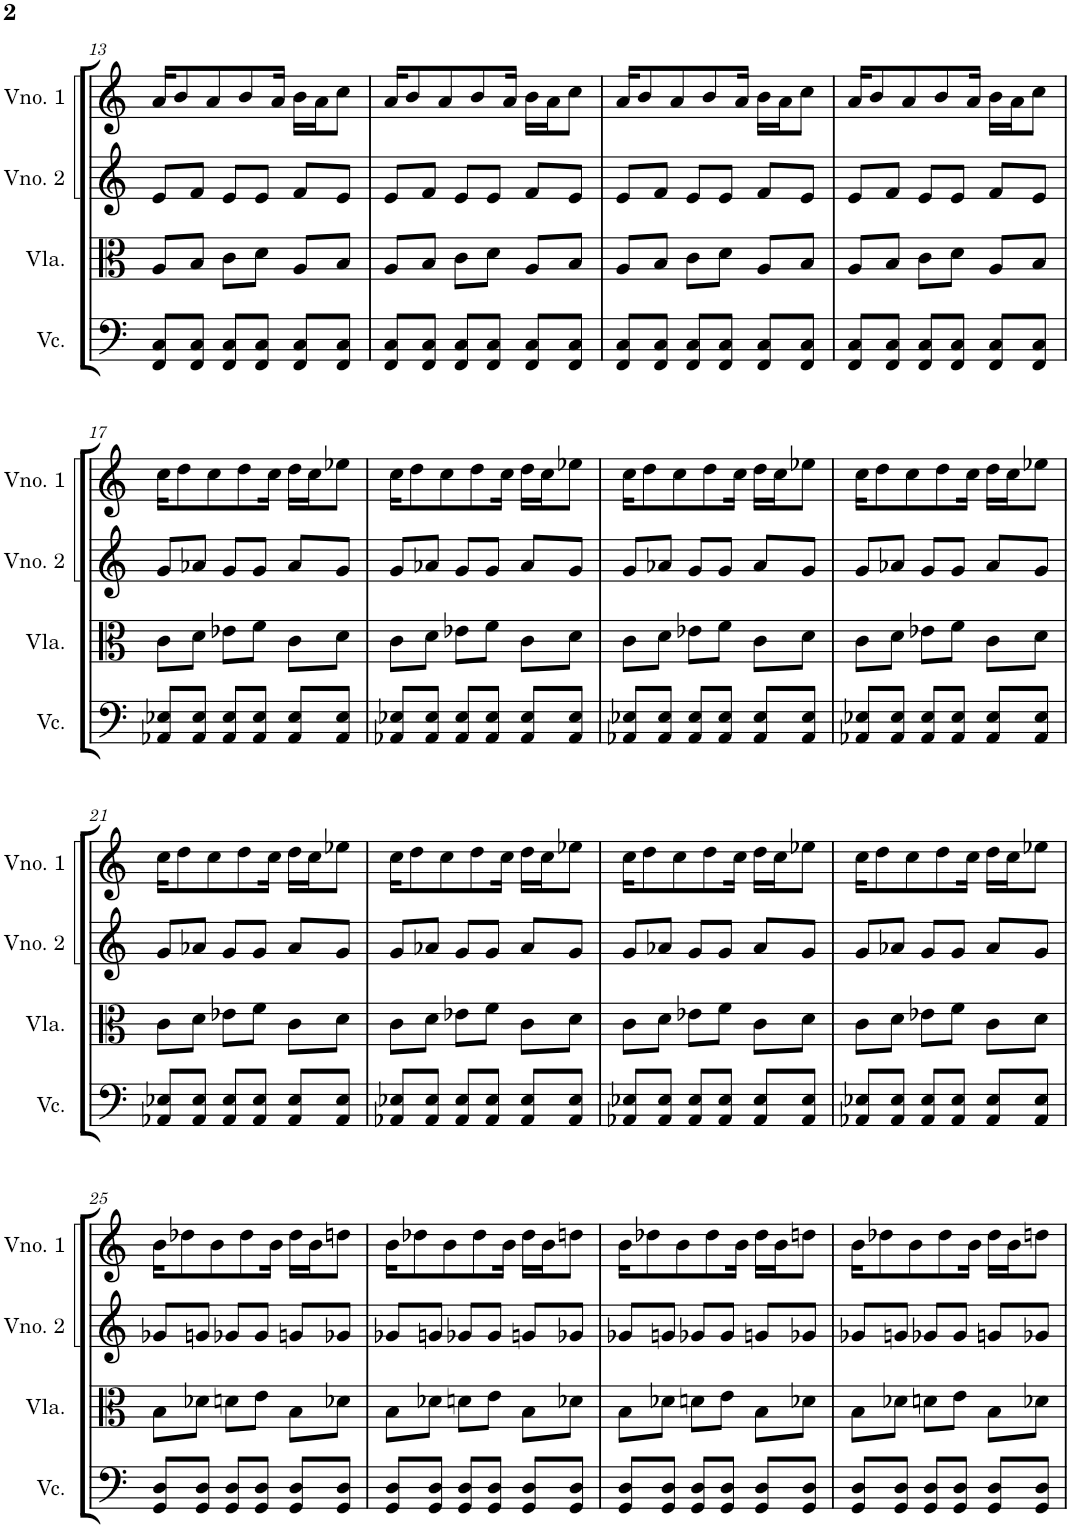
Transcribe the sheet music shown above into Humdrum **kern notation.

**kern	**kern	**kern	**kern
*part4	*part3	*part2	*part1
*staff4	*staff3	*staff2	*staff1
*I"Violoncelo	*I"Viola	*I"Violino 2	*I"Violino 1
*I'Vc.	*I'Vla.	*I'Vno. 2	*I'Vno. 1
!!LO:PB:g=z
*clefF4	*clefC3	*clefG2	*clefG2
*k[]	*k[]	*k[]	*k[]
*M3/4	*M3/4	*M3/4	*M3/4
=13	=13	=13	=13
8FF/ 8C/L	8A/L	8e/L	16a/KL
.	.	.	8b/
8FF/ 8C/J	8B/J	8f/J	.
.	.	.	8a/
8FF/ 8C/L	8c\L	8e/L	.
.	.	.	8b/
8FF/ 8C/J	8d\J	8e/J	.
.	.	.	16a/Jk
8FF/ 8C/L	8A/L	8f/L	16b\LL
.	.	.	16a\J
8FF/ 8C/J	8B/J	8e/J	8cc\J
=14	=14	=14	=14
8FF/ 8C/L	8A/L	8e/L	16a/KL
.	.	.	8b/
8FF/ 8C/J	8B/J	8f/J	.
.	.	.	8a/
8FF/ 8C/L	8c\L	8e/L	.
.	.	.	8b/
8FF/ 8C/J	8d\J	8e/J	.
.	.	.	16a/Jk
8FF/ 8C/L	8A/L	8f/L	16b\LL
.	.	.	16a\J
8FF/ 8C/J	8B/J	8e/J	8cc\J
=15	=15	=15	=15
8FF/ 8C/L	8A/L	8e/L	16a/KL
.	.	.	8b/
8FF/ 8C/J	8B/J	8f/J	.
.	.	.	8a/
8FF/ 8C/L	8c\L	8e/L	.
.	.	.	8b/
8FF/ 8C/J	8d\J	8e/J	.
.	.	.	16a/Jk
8FF/ 8C/L	8A/L	8f/L	16b\LL
.	.	.	16a\J
8FF/ 8C/J	8B/J	8e/J	8cc\J
=16	=16	=16	=16
8FF/ 8C/L	8A/L	8e/L	16a/KL
.	.	.	8b/
8FF/ 8C/J	8B/J	8f/J	.
.	.	.	8a/
8FF/ 8C/L	8c\L	8e/L	.
.	.	.	8b/
8FF/ 8C/J	8d\J	8e/J	.
.	.	.	16a/Jk
8FF/ 8C/L	8A/L	8f/L	16b\LL
.	.	.	16a\J
8FF/ 8C/J	8B/J	8e/J	8cc\J
!!LO:LB:g=z
=17	=17	=17	=17
8AA-X/ 8E-X/L	8c\L	8g/L	16cc\KL
.	.	.	8dd\
8AA-/ 8E-/J	8d\J	8a-X/J	.
.	.	.	8cc\
8AA-/ 8E-/L	8e-X\L	8g/L	.
.	.	.	8dd\
8AA-/ 8E-/J	8f\J	8g/J	.
.	.	.	16cc\Jk
8AA-/ 8E-/L	8c\L	8a-/L	16dd\LL
.	.	.	16cc\J
8AA-/ 8E-/J	8d\J	8g/J	8ee-X\J
=18	=18	=18	=18
8AA-X/ 8E-X/L	8c\L	8g/L	16cc\KL
.	.	.	8dd\
8AA-/ 8E-/J	8d\J	8a-X/J	.
.	.	.	8cc\
8AA-/ 8E-/L	8e-X\L	8g/L	.
.	.	.	8dd\
8AA-/ 8E-/J	8f\J	8g/J	.
.	.	.	16cc\Jk
8AA-/ 8E-/L	8c\L	8a-/L	16dd\LL
.	.	.	16cc\J
8AA-/ 8E-/J	8d\J	8g/J	8ee-X\J
=19	=19	=19	=19
8AA-X/ 8E-X/L	8c\L	8g/L	16cc\KL
.	.	.	8dd\
8AA-/ 8E-/J	8d\J	8a-X/J	.
.	.	.	8cc\
8AA-/ 8E-/L	8e-X\L	8g/L	.
.	.	.	8dd\
8AA-/ 8E-/J	8f\J	8g/J	.
.	.	.	16cc\Jk
8AA-/ 8E-/L	8c\L	8a-/L	16dd\LL
.	.	.	16cc\J
8AA-/ 8E-/J	8d\J	8g/J	8ee-X\J
=20	=20	=20	=20
8AA-X/ 8E-X/L	8c\L	8g/L	16cc\KL
.	.	.	8dd\
8AA-/ 8E-/J	8d\J	8a-X/J	.
.	.	.	8cc\
8AA-/ 8E-/L	8e-X\L	8g/L	.
.	.	.	8dd\
8AA-/ 8E-/J	8f\J	8g/J	.
.	.	.	16cc\Jk
8AA-/ 8E-/L	8c\L	8a-/L	16dd\LL
.	.	.	16cc\J
8AA-/ 8E-/J	8d\J	8g/J	8ee-X\J
!!LO:LB:g=z
=21	=21	=21	=21
8AA-X/ 8E-X/L	8c\L	8g/L	16cc\KL
.	.	.	8dd\
8AA-/ 8E-/J	8d\J	8a-X/J	.
.	.	.	8cc\
8AA-/ 8E-/L	8e-X\L	8g/L	.
.	.	.	8dd\
8AA-/ 8E-/J	8f\J	8g/J	.
.	.	.	16cc\Jk
8AA-/ 8E-/L	8c\L	8a-/L	16dd\LL
.	.	.	16cc\J
8AA-/ 8E-/J	8d\J	8g/J	8ee-X\J
=22	=22	=22	=22
8AA-X/ 8E-X/L	8c\L	8g/L	16cc\KL
.	.	.	8dd\
8AA-/ 8E-/J	8d\J	8a-X/J	.
.	.	.	8cc\
8AA-/ 8E-/L	8e-X\L	8g/L	.
.	.	.	8dd\
8AA-/ 8E-/J	8f\J	8g/J	.
.	.	.	16cc\Jk
8AA-/ 8E-/L	8c\L	8a-/L	16dd\LL
.	.	.	16cc\J
8AA-/ 8E-/J	8d\J	8g/J	8ee-X\J
=23	=23	=23	=23
8AA-X/ 8E-X/L	8c\L	8g/L	16cc\KL
.	.	.	8dd\
8AA-/ 8E-/J	8d\J	8a-X/J	.
.	.	.	8cc\
8AA-/ 8E-/L	8e-X\L	8g/L	.
.	.	.	8dd\
8AA-/ 8E-/J	8f\J	8g/J	.
.	.	.	16cc\Jk
8AA-/ 8E-/L	8c\L	8a-/L	16dd\LL
.	.	.	16cc\J
8AA-/ 8E-/J	8d\J	8g/J	8ee-X\J
=24	=24	=24	=24
8AA-X/ 8E-X/L	8c\L	8g/L	16cc\KL
.	.	.	8dd\
8AA-/ 8E-/J	8d\J	8a-X/J	.
.	.	.	8cc\
8AA-/ 8E-/L	8e-X\L	8g/L	.
.	.	.	8dd\
8AA-/ 8E-/J	8f\J	8g/J	.
.	.	.	16cc\Jk
8AA-/ 8E-/L	8c\L	8a-/L	16dd\LL
.	.	.	16cc\J
8AA-/ 8E-/J	8d\J	8g/J	8ee-X\J
!!LO:LB:g=z
=25	=25	=25	=25
8GG/ 8D/L	8B\L	8g-X/L	16b\KL
.	.	.	8dd-X\
8GG/ 8D/J	8d-X\J	8gn/J	.
.	.	.	8b\
8GG/ 8D/L	8dn\L	8g-X/L	.
.	.	.	8dd-\
8GG/ 8D/J	8e\J	8g-/J	.
.	.	.	16b\Jk
8GG/ 8D/L	8B\L	8gn/L	16dd-\LL
.	.	.	16b\J
8GG/ 8D/J	8d-X\J	8g-X/J	8ddn\J
=26	=26	=26	=26
8GG/ 8D/L	8B\L	8g-X/L	16b\KL
.	.	.	8dd-X\
8GG/ 8D/J	8d-X\J	8gn/J	.
.	.	.	8b\
8GG/ 8D/L	8dn\L	8g-X/L	.
.	.	.	8dd-\
8GG/ 8D/J	8e\J	8g-/J	.
.	.	.	16b\Jk
8GG/ 8D/L	8B\L	8gn/L	16dd-\LL
.	.	.	16b\J
8GG/ 8D/J	8d-X\J	8g-X/J	8ddn\J
=27	=27	=27	=27
8GG/ 8D/L	8B\L	8g-X/L	16b\KL
.	.	.	8dd-X\
8GG/ 8D/J	8d-X\J	8gn/J	.
.	.	.	8b\
8GG/ 8D/L	8dn\L	8g-X/L	.
.	.	.	8dd-\
8GG/ 8D/J	8e\J	8g-/J	.
.	.	.	16b\Jk
8GG/ 8D/L	8B\L	8gn/L	16dd-\LL
.	.	.	16b\J
8GG/ 8D/J	8d-X\J	8g-X/J	8ddn\J
=28	=28	=28	=28
8GG/ 8D/L	8B\L	8g-X/L	16b\KL
.	.	.	8dd-X\
8GG/ 8D/J	8d-X\J	8gn/J	.
.	.	.	8b\
8GG/ 8D/L	8dn\L	8g-X/L	.
.	.	.	8dd-\
8GG/ 8D/J	8e\J	8g-/J	.
.	.	.	16b\Jk
8GG/ 8D/L	8B\L	8gn/L	16dd-\LL
.	.	.	16b\J
8GG/ 8D/J	8d-X\J	8g-X/J	8ddn\J
=	=	=	=
*-	*-	*-	*-
